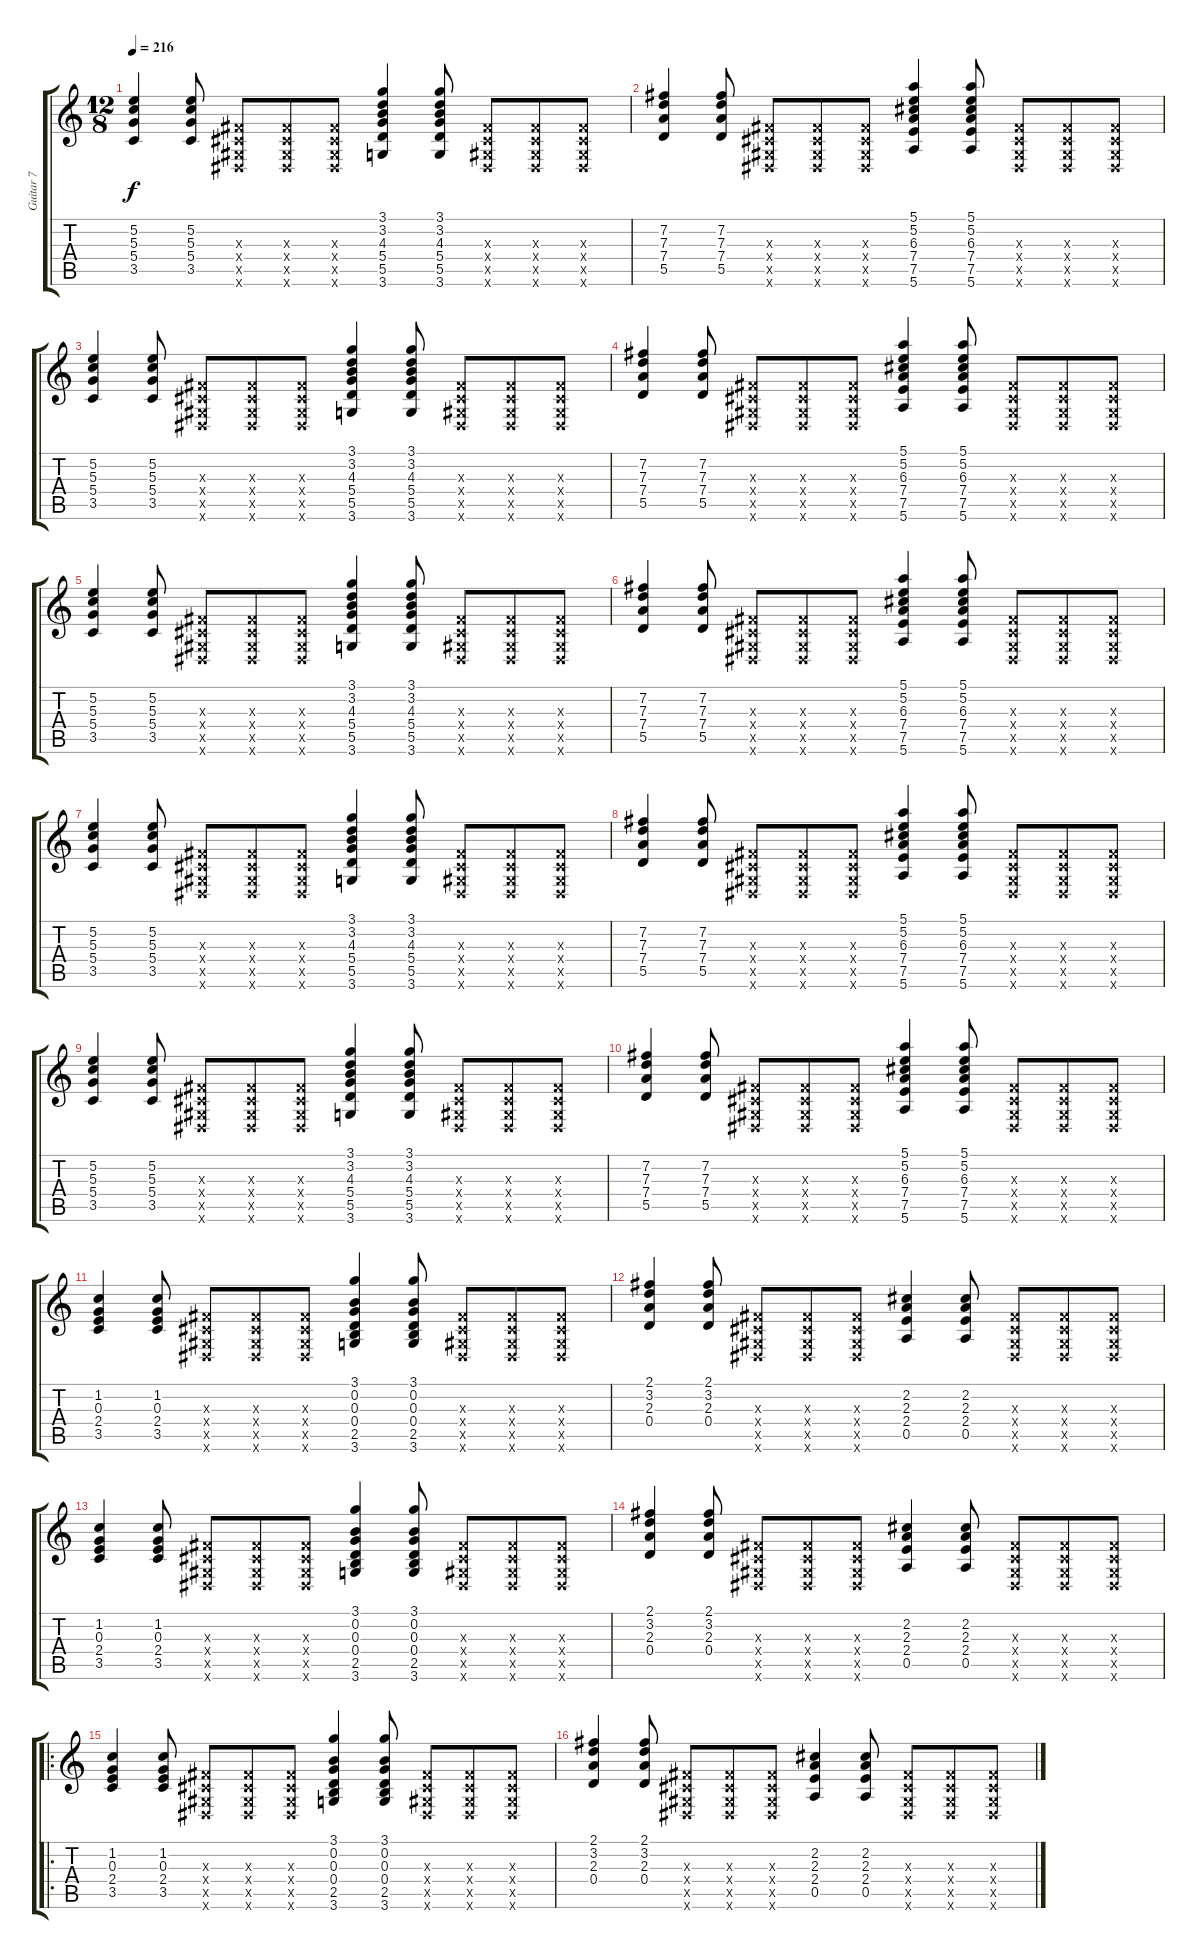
\track ("Guitar 7" "Guitar 7") {instrument overdrivenguitar}
\staff {score tabs}
\tuning (E4 B3 G3 D3 A2 E2) {hide}
\ts (12 8)
\tempo 216
\clef g2
\ks c
(5.2 5.3 5.4 3.5).4{dy f} (5.2 5.3 5.4 3.5).8 (-1.3{x} -1.4{x} -1.5{x} -1.6{x}).8 (-1.3{x} -1.4{x} -1.5{x} -1.6{x}).8 (-1.3{x} -1.4{x} -1.5{x} -1.6{x}).8 (3.1 3.2 4.3 5.4 5.5 3.6).4 (3.1 3.2 4.3 5.4 5.5 3.6).8 (-1.3{x} -1.4{x} -1.5{x} -1.6{x}).8 (-1.3{x} -1.4{x} -1.5{x} -1.6{x}).8 (-1.3{x} -1.4{x} -1.5{x} -1.6{x}).8 |
(7.2 7.3 7.4 5.5).4 (7.2 7.3 7.4 5.5).8 (-1.3{x} -1.4{x} -1.5{x} -1.6{x}).8 (-1.3{x} -1.4{x} -1.5{x} -1.6{x}).8 (-1.3{x} -1.4{x} -1.5{x} -1.6{x}).8 (5.1 5.2 6.3 7.4 7.5 5.6).4 (5.1 5.2 6.3 7.4 7.5 5.6).8 (-1.3{x} -1.4{x} -1.5{x} -1.6{x}).8 (-1.3{x} -1.4{x} -1.5{x} -1.6{x}).8 (-1.3{x} -1.4{x} -1.5{x} -1.6{x}).8 |
(5.2 5.3 5.4 3.5).4 (5.2 5.3 5.4 3.5).8 (-1.3{x} -1.4{x} -1.5{x} -1.6{x}).8 (-1.3{x} -1.4{x} -1.5{x} -1.6{x}).8 (-1.3{x} -1.4{x} -1.5{x} -1.6{x}).8 (3.1 3.2 4.3 5.4 5.5 3.6).4 (3.1 3.2 4.3 5.4 5.5 3.6).8 (-1.3{x} -1.4{x} -1.5{x} -1.6{x}).8 (-1.3{x} -1.4{x} -1.5{x} -1.6{x}).8 (-1.3{x} -1.4{x} -1.5{x} -1.6{x}).8 |
(7.2 7.3 7.4 5.5).4 (7.2 7.3 7.4 5.5).8 (-1.3{x} -1.4{x} -1.5{x} -1.6{x}).8 (-1.3{x} -1.4{x} -1.5{x} -1.6{x}).8 (-1.3{x} -1.4{x} -1.5{x} -1.6{x}).8 (5.1 5.2 6.3 7.4 7.5 5.6).4 (5.1 5.2 6.3 7.4 7.5 5.6).8 (-1.3{x} -1.4{x} -1.5{x} -1.6{x}).8 (-1.3{x} -1.4{x} -1.5{x} -1.6{x}).8 (-1.3{x} -1.4{x} -1.5{x} -1.6{x}).8 |
(5.2 5.3 5.4 3.5).4 (5.2 5.3 5.4 3.5).8 (-1.3{x} -1.4{x} -1.5{x} -1.6{x}).8 (-1.3{x} -1.4{x} -1.5{x} -1.6{x}).8 (-1.3{x} -1.4{x} -1.5{x} -1.6{x}).8 (3.1 3.2 4.3 5.4 5.5 3.6).4 (3.1 3.2 4.3 5.4 5.5 3.6).8 (-1.3{x} -1.4{x} -1.5{x} -1.6{x}).8 (-1.3{x} -1.4{x} -1.5{x} -1.6{x}).8 (-1.3{x} -1.4{x} -1.5{x} -1.6{x}).8 |
(7.2 7.3 7.4 5.5).4 (7.2 7.3 7.4 5.5).8 (-1.3{x} -1.4{x} -1.5{x} -1.6{x}).8 (-1.3{x} -1.4{x} -1.5{x} -1.6{x}).8 (-1.3{x} -1.4{x} -1.5{x} -1.6{x}).8 (5.1 5.2 6.3 7.4 7.5 5.6).4 (5.1 5.2 6.3 7.4 7.5 5.6).8 (-1.3{x} -1.4{x} -1.5{x} -1.6{x}).8 (-1.3{x} -1.4{x} -1.5{x} -1.6{x}).8 (-1.3{x} -1.4{x} -1.5{x} -1.6{x}).8 |
(5.2 5.3 5.4 3.5).4 (5.2 5.3 5.4 3.5).8 (-1.3{x} -1.4{x} -1.5{x} -1.6{x}).8 (-1.3{x} -1.4{x} -1.5{x} -1.6{x}).8 (-1.3{x} -1.4{x} -1.5{x} -1.6{x}).8 (3.1 3.2 4.3 5.4 5.5 3.6).4 (3.1 3.2 4.3 5.4 5.5 3.6).8 (-1.3{x} -1.4{x} -1.5{x} -1.6{x}).8 (-1.3{x} -1.4{x} -1.5{x} -1.6{x}).8 (-1.3{x} -1.4{x} -1.5{x} -1.6{x}).8 |
(7.2 7.3 7.4 5.5).4 (7.2 7.3 7.4 5.5).8 (-1.3{x} -1.4{x} -1.5{x} -1.6{x}).8 (-1.3{x} -1.4{x} -1.5{x} -1.6{x}).8 (-1.3{x} -1.4{x} -1.5{x} -1.6{x}).8 (5.1 5.2 6.3 7.4 7.5 5.6).4 (5.1 5.2 6.3 7.4 7.5 5.6).8 (-1.3{x} -1.4{x} -1.5{x} -1.6{x}).8 (-1.3{x} -1.4{x} -1.5{x} -1.6{x}).8 (-1.3{x} -1.4{x} -1.5{x} -1.6{x}).8 |
(5.2 5.3 5.4 3.5).4 (5.2 5.3 5.4 3.5).8 (-1.3{x} -1.4{x} -1.5{x} -1.6{x}).8 (-1.3{x} -1.4{x} -1.5{x} -1.6{x}).8 (-1.3{x} -1.4{x} -1.5{x} -1.6{x}).8 (3.1 3.2 4.3 5.4 5.5 3.6).4 (3.1 3.2 4.3 5.4 5.5 3.6).8 (-1.3{x} -1.4{x} -1.5{x} -1.6{x}).8 (-1.3{x} -1.4{x} -1.5{x} -1.6{x}).8 (-1.3{x} -1.4{x} -1.5{x} -1.6{x}).8 |
(7.2 7.3 7.4 5.5).4 (7.2 7.3 7.4 5.5).8 (-1.3{x} -1.4{x} -1.5{x} -1.6{x}).8 (-1.3{x} -1.4{x} -1.5{x} -1.6{x}).8 (-1.3{x} -1.4{x} -1.5{x} -1.6{x}).8 (5.1 5.2 6.3 7.4 7.5 5.6).4 (5.1 5.2 6.3 7.4 7.5 5.6).8 (-1.3{x} -1.4{x} -1.5{x} -1.6{x}).8 (-1.3{x} -1.4{x} -1.5{x} -1.6{x}).8 (-1.3{x} -1.4{x} -1.5{x} -1.6{x}).8 |
(1.2 0.3 2.4 3.5).4 (1.2 0.3 2.4 3.5).8 (-1.3{x} -1.4{x} -1.5{x} -1.6{x}).8 (-1.3{x} -1.4{x} -1.5{x} -1.6{x}).8 (-1.3{x} -1.4{x} -1.5{x} -1.6{x}).8 (3.1 0.2 0.3 0.4 2.5 3.6).4 (3.1 0.2 0.3 0.4 2.5 3.6).8 (-1.3{x} -1.4{x} -1.5{x} -1.6{x}).8 (-1.3{x} -1.4{x} -1.5{x} -1.6{x}).8 (-1.3{x} -1.4{x} -1.5{x} -1.6{x}).8 |
(2.1 3.2 2.3 0.4).4 (2.1 3.2 2.3 0.4).8 (-1.3{x} -1.4{x} -1.5{x} -1.6{x}).8 (-1.3{x} -1.4{x} -1.5{x} -1.6{x}).8 (-1.3{x} -1.4{x} -1.5{x} -1.6{x}).8 (2.2 2.3 2.4 0.5).4 (2.2 2.3 2.4 0.5).8 (-1.3{x} -1.4{x} -1.5{x} -1.6{x}).8 (-1.3{x} -1.4{x} -1.5{x} -1.6{x}).8 (-1.3{x} -1.4{x} -1.5{x} -1.6{x}).8 |
(1.2 0.3 2.4 3.5).4 (1.2 0.3 2.4 3.5).8 (-1.3{x} -1.4{x} -1.5{x} -1.6{x}).8 (-1.3{x} -1.4{x} -1.5{x} -1.6{x}).8 (-1.3{x} -1.4{x} -1.5{x} -1.6{x}).8 (3.1 0.2 0.3 0.4 2.5 3.6).4 (3.1 0.2 0.3 0.4 2.5 3.6).8 (-1.3{x} -1.4{x} -1.5{x} -1.6{x}).8 (-1.3{x} -1.4{x} -1.5{x} -1.6{x}).8 (-1.3{x} -1.4{x} -1.5{x} -1.6{x}).8 |
(2.1 3.2 2.3 0.4).4 (2.1 3.2 2.3 0.4).8 (-1.3{x} -1.4{x} -1.5{x} -1.6{x}).8 (-1.3{x} -1.4{x} -1.5{x} -1.6{x}).8 (-1.3{x} -1.4{x} -1.5{x} -1.6{x}).8 (2.2 2.3 2.4 0.5).4 (2.2 2.3 2.4 0.5).8 (-1.3{x} -1.4{x} -1.5{x} -1.6{x}).8 (-1.3{x} -1.4{x} -1.5{x} -1.6{x}).8 (-1.3{x} -1.4{x} -1.5{x} -1.6{x}).8 |
\ro
(1.2 0.3 2.4 3.5).4 (1.2 0.3 2.4 3.5).8 (-1.3{x} -1.4{x} -1.5{x} -1.6{x}).8 (-1.3{x} -1.4{x} -1.5{x} -1.6{x}).8 (-1.3{x} -1.4{x} -1.5{x} -1.6{x}).8 (3.1 0.2 0.3 0.4 2.5 3.6).4 (3.1 0.2 0.3 0.4 2.5 3.6).8 (-1.3{x} -1.4{x} -1.5{x} -1.6{x}).8 (-1.3{x} -1.4{x} -1.5{x} -1.6{x}).8 (-1.3{x} -1.4{x} -1.5{x} -1.6{x}).8 |
(2.1 3.2 2.3 0.4).4 (2.1 3.2 2.3 0.4).8 (-1.3{x} -1.4{x} -1.5{x} -1.6{x}).8 (-1.3{x} -1.4{x} -1.5{x} -1.6{x}).8 (-1.3{x} -1.4{x} -1.5{x} -1.6{x}).8 (2.2 2.3 2.4 0.5).4 (2.2 2.3 2.4 0.5).8 (-1.3{x} -1.4{x} -1.5{x} -1.6{x}).8 (-1.3{x} -1.4{x} -1.5{x} -1.6{x}).8 (-1.3{x} -1.4{x} -1.5{x} -1.6{x}).8
